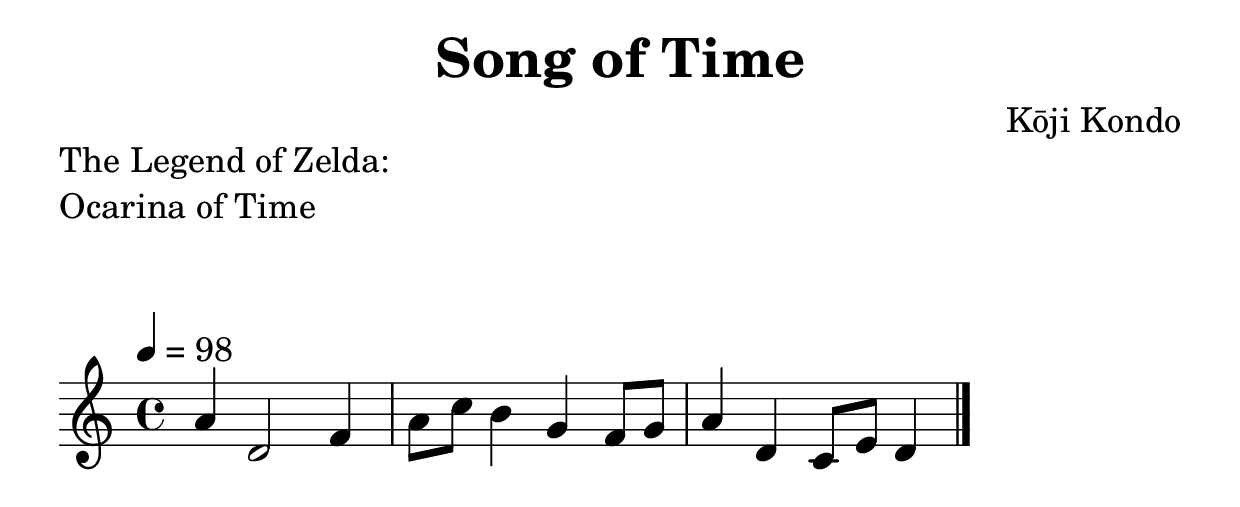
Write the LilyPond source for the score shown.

\version "2.20.0"

\include "header.ily"

\version "2.20.0"

title = "Song of Time"

song = \relative c'' {
  \tempo 4 = 98
  \time 4/4

  a'4 d,2 f4 | % 1
  a8 c b4 g f8 g | % 2
  a4 d, c8 e d4 \bar "|." % 3
}


\header {
  title = \title
  piece = \markup \left-column { "The Legend of Zelda:" "Ocarina of Time" }
}

\include "articulate.ly"

staff = \new Staff \with { midiInstrument = "ocarina" } {
  \clef "treble^8"
  \song
}

\score {
  \staff

  \layout {
    \context {
      \Score
      \omit ClefModifier
    }
  }
}

\score {
  \unfoldRepeats \articulate \staff

  \midi {}
}

